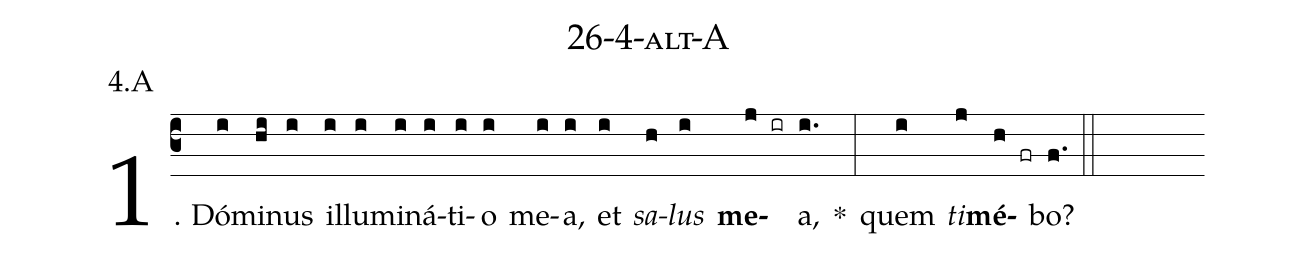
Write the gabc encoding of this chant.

name: 26-4-alt-A;
annotation: 4.A;
%%
(c3)1. Dó(i)mi(hi)nus(i) il(i)lu(i)mi(i)ná(i)ti(i)o(i) me(i)a,(i) et(i) <i>sa</i>(h)<i>lus</i>(i) <b>me</b>(j ir)a,(i.) *(:) quem(i) <i>ti</i>(j)<b>mé</b>(h fr)bo?(f.) (::)
